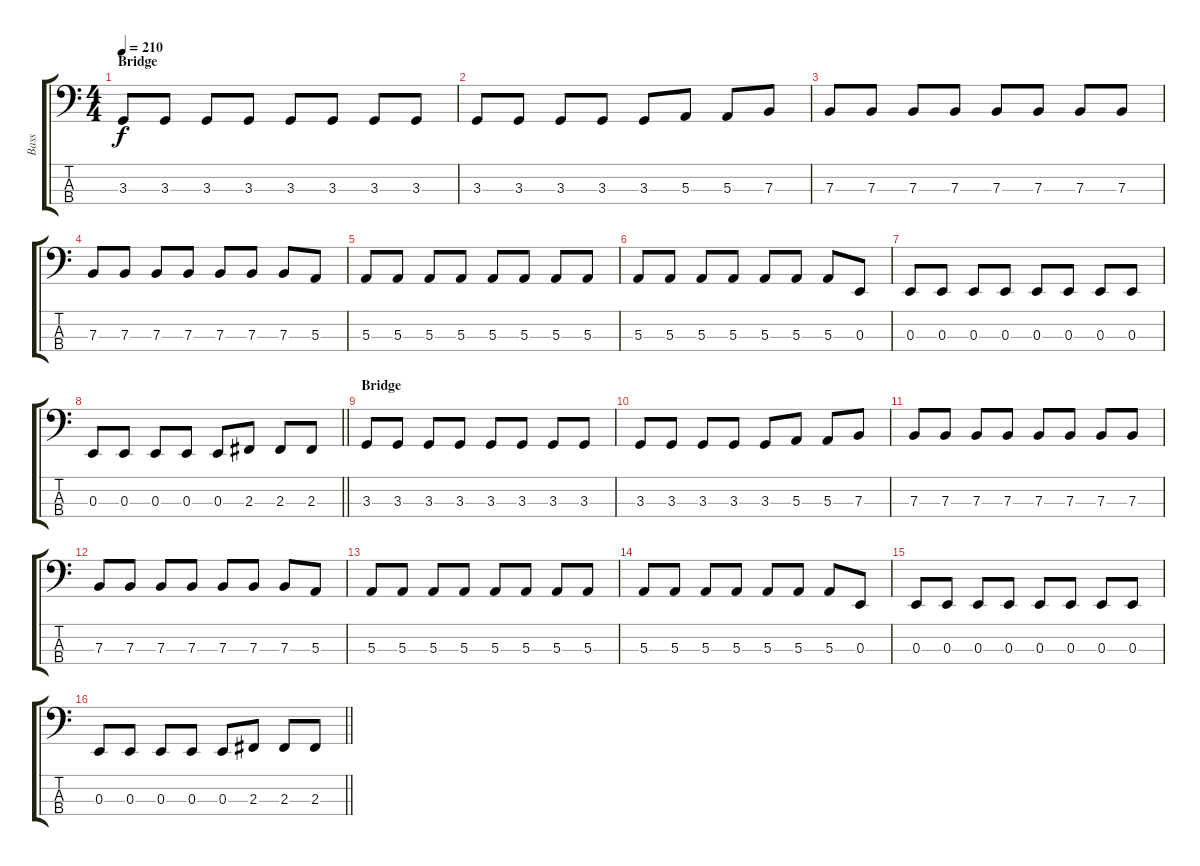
\track ("Bass" "Bass") {instrument electricbassfinger}
\staff {score tabs}
\tuning (D2 A1 E1 B0) {hide}
\ts (4 4)
\section ("" "Bridge")
\tempo 210
\clef f4
\ks c
3.3.8{dy f} 3.3.8 3.3.8 3.3.8 3.3.8 3.3.8 3.3.8 3.3.8 |
3.3.8 3.3.8 3.3.8 3.3.8 3.3.8 5.3.8 5.3.8 7.3.8 |
7.3.8 7.3.8 7.3.8 7.3.8 7.3.8 7.3.8 7.3.8 7.3.8 |
7.3.8 7.3.8 7.3.8 7.3.8 7.3.8 7.3.8 7.3.8 5.3.8 |
5.3.8 5.3.8 5.3.8 5.3.8 5.3.8 5.3.8 5.3.8 5.3.8 |
5.3.8 5.3.8 5.3.8 5.3.8 5.3.8 5.3.8 5.3.8 0.3.8 |
0.3.8 0.3.8 0.3.8 0.3.8 0.3.8 0.3.8 0.3.8 0.3.8 |
\barLineRight lightlight
0.3.8 0.3.8 0.3.8 0.3.8 0.3.8 2.3.8 2.3.8 2.3.8 |
\section ("" "Bridge")
3.3.8 3.3.8 3.3.8 3.3.8 3.3.8 3.3.8 3.3.8 3.3.8 |
3.3.8 3.3.8 3.3.8 3.3.8 3.3.8 5.3.8 5.3.8 7.3.8 |
7.3.8 7.3.8 7.3.8 7.3.8 7.3.8 7.3.8 7.3.8 7.3.8 |
7.3.8 7.3.8 7.3.8 7.3.8 7.3.8 7.3.8 7.3.8 5.3.8 |
5.3.8 5.3.8 5.3.8 5.3.8 5.3.8 5.3.8 5.3.8 5.3.8 |
5.3.8 5.3.8 5.3.8 5.3.8 5.3.8 5.3.8 5.3.8 0.3.8 |
0.3.8 0.3.8 0.3.8 0.3.8 0.3.8 0.3.8 0.3.8 0.3.8 |
\barLineRight lightlight
0.3.8 0.3.8 0.3.8 0.3.8 0.3.8 2.3.8 2.3.8 2.3.8
